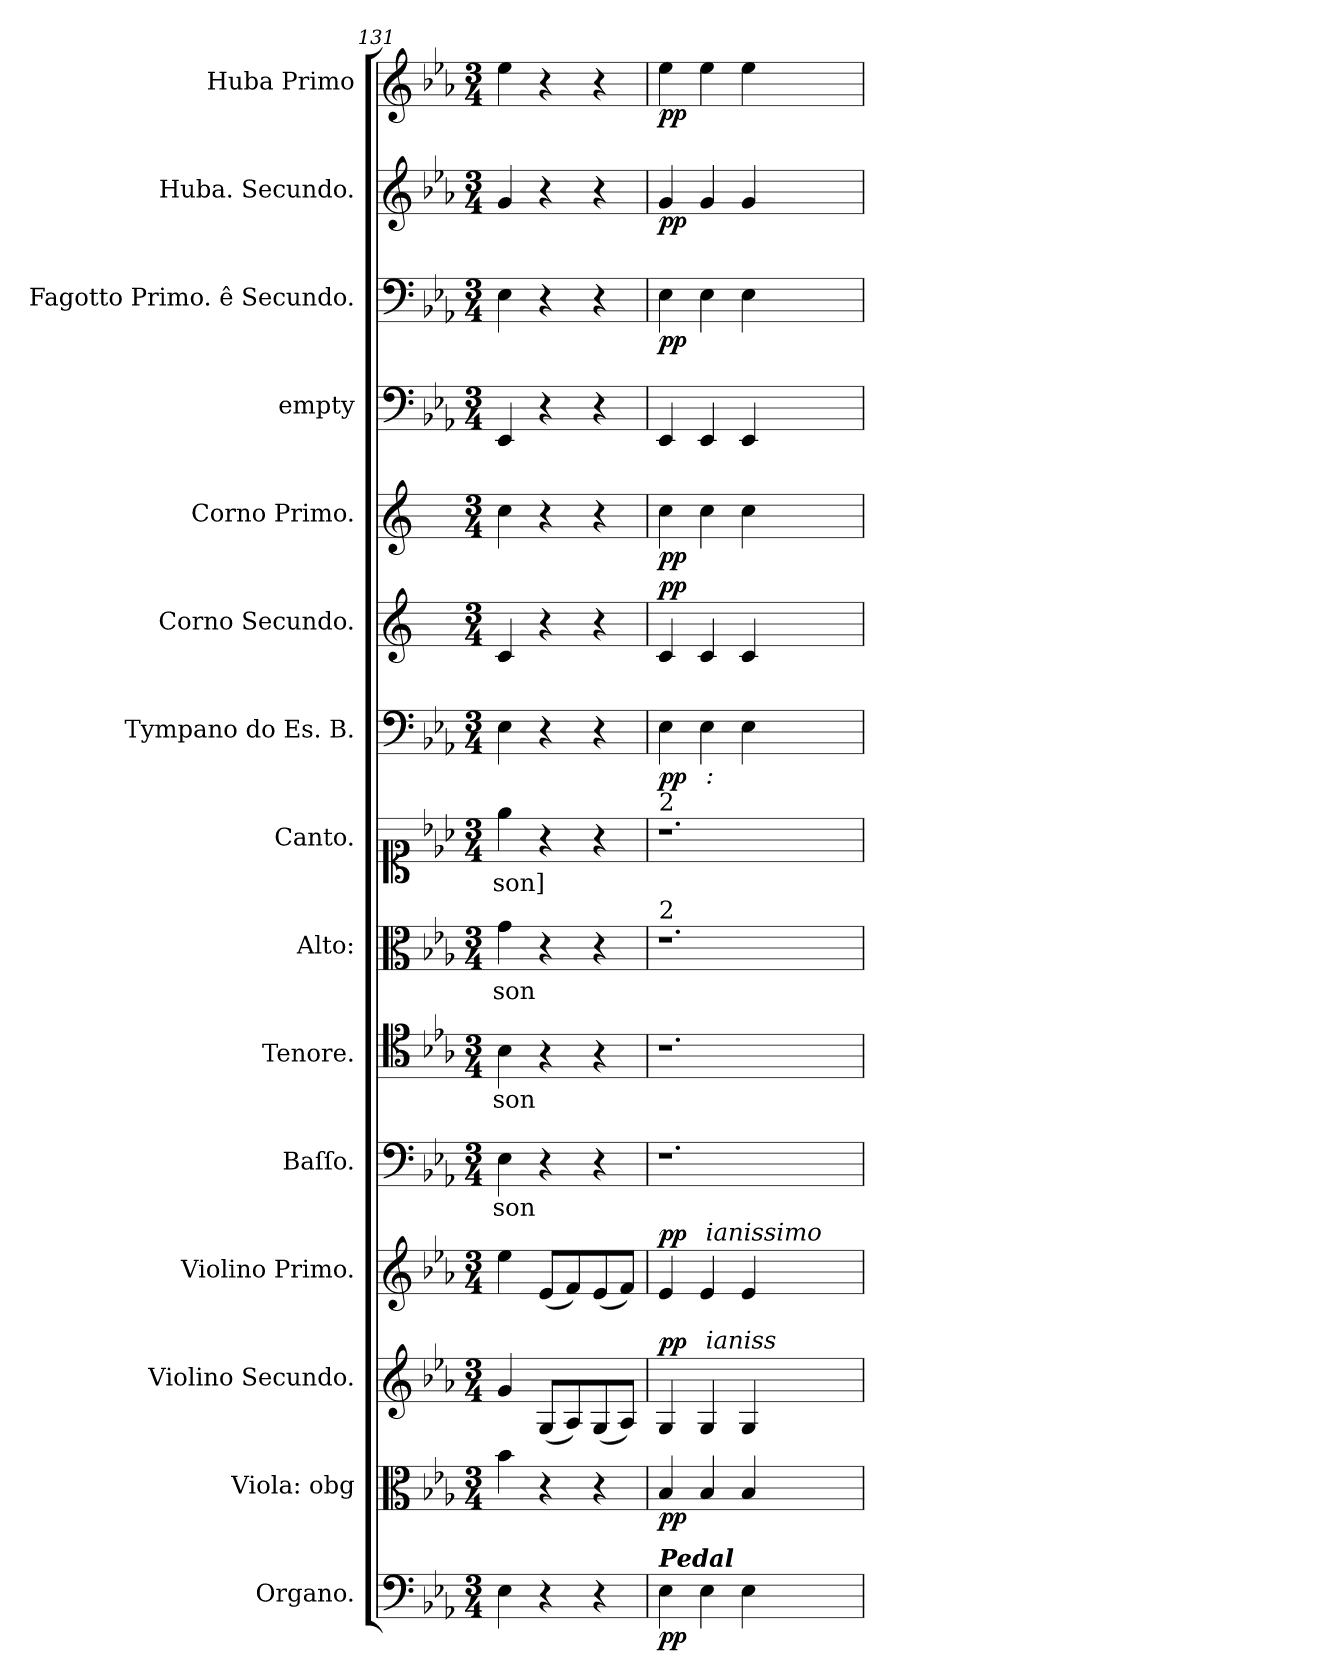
**kern	**dynam	**kern	**dynam	**kern	**dynam	**kern	**dynam	**kern	**text	**kern	**text	**kern	**text	**kern	**text	**kern	**dynam	**kern	**dynam	**kern	**dynam	**kern	**kern	**dynam	**kern	**dynam	**kern	**dynam
*part15	*part15	*part14	*part14	*part13	*part13	*part12	*part12	*part11	*part11	*part10	*part10	*part9	*part9	*part8	*part8	*part7	*part7	*part6	*part6	*part5	*part5	*part4	*part3	*part3	*part2	*part2	*part1	*part1
*staff15	*staff15	*staff14	*staff14	*staff13	*staff13	*staff12	*staff12	*staff11	*staff11	*staff10	*staff10	*staff9	*staff9	*staff8	*staff8	*staff7	*staff7	*staff6	*staff6	*staff5	*staff5	*staff4	*staff3	*staff3	*staff2	*staff2	*staff1	*staff1
*I"Organo.	*	*I"Viola: obg	*	*I"Violino Secundo.	*	*I"Violino Primo.	*	*I"Baſſo.	*	*I"Tenore.	*	*I"Alto:	*	*I"Canto.	*	*I"Tympano do Es. B.	*	*I"Corno Secundo.	*	*I"Corno Primo.	*	*I"empty	*I"Fagotto Primo. ê Secundo.	*	*I"Huba. Secundo.	*	*I"Huba Primo	*
*I'org	*	*I'vla	*	*	*	*I'vl I	*	*I'B	*	*I'T	*	*I'A	*	*I'C	*	*	*	*	*	*I'cor I	*	*	*	*	*	*	*	*
*clefF4	*	*clefC3	*	*clefG2	*	*clefG2	*	*clefF4	*	*clefC4	*	*clefC3	*	*clefC1	*	*clefF4	*	*clefG2	*	*clefG2	*	*clefF4	*clefF4	*	*clefG2	*	*clefG2	*
*	*	*	*	*	*	*	*	*	*	*	*	*	*	*	*	*	*	*ITrd5c9	*	*ITrd5c9	*	*	*	*	*	*	*	*
*k[b-e-a-]	*	*k[b-e-a-]	*	*k[b-e-a-]	*	*k[b-e-a-]	*	*k[b-e-a-]	*	*k[b-e-a-]	*	*k[b-e-a-]	*	*k[b-e-a-]	*	*k[b-e-a-]	*	*k[b-e-a-]	*	*k[b-e-a-]	*	*k[b-e-a-]	*k[b-e-a-]	*	*k[b-e-a-]	*	*k[b-e-a-]	*
*E-:	*	*E-:	*	*E-:	*	*E-:	*	*E-:	*	*E-:	*	*E-:	*	*E-:	*	*E-:	*	*E-:	*	*E-:	*	*	*	*	*E-:	*	*E-:	*
*M3/4	*	*M3/4	*	*M3/4	*	*M3/4	*	*M3/4	*	*M3/4	*	*M3/4	*	*M3/4	*	*M3/4	*	*M3/4	*	*M3/4	*	*M3/4	*M3/4	*	*M3/4	*	*M3/4	*
=131	=131	=131	=131	=131	=131	=131	=131	=131	=131	=131	=131	=131	=131	=131	=131	=131	=131	=131	=131	=131	=131	=131	=131	=131	=131	=131	=131	=131
4E-\	.	4b-\	.	4g/	.	4ee-\	.	4E-\	-son	4B-\	-son	4g\	-son	4ee-\	-son]	4E-\	.	4E-/	.	4e-\	.	4EE-/	4E-\	.	4g/	.	4ee-\	.
4r	.	4r	.	(<8G/L	.	(<8e-/L	.	4r	.	4r	.	4r	.	4r	.	4r	.	4r	.	4r	.	4r	4r	.	4r	.	4r	.
.	.	.	.	8A-/)	.	8f/)	.	.	.	.	.	.	.	.	.	.	.	.	.	.	.	.	.	.	.	.	.	.
4r	.	4r	.	(<8G/	.	(<8e-/	.	4r	.	4r	.	4r	.	4r	.	4r	.	4r	.	4r	.	4r	4r	.	4r	.	4r	.
.	.	.	.	8A-/J)	.	8f/J)	.	.	.	.	.	.	.	.	.	.	.	.	.	.	.	.	.	.	.	.	.	.
=132	=132	=132	=132	=132	=132	=132	=132	=132	=132	=132	=132	=132	=132	=132	=132	=132	=132	=132	=132	=132	=132	=132	=132	=132	=132	=132	=132	=132
!	!	!	!	!	!	!	!	!	!	!	!	!	!	!LO:TX:a:t=2	!	!	!	!	!	!	!	!	!	!	!	!	!	!
!	!	!	!	!	!	!	!	!	!	!	!	!LO:TX:a:t=2	!	!	!	!	!	!	!	!	!	!	!	!	!	!	!	!
!LO:TX:a:Bi:t=Pedal	!	!	!	!	!	!	!	!	!	!	!	!	!	!	!	!	!	!	!	!	!	!	!	!	!	!	!	!
!	!LO:DY:b	!	!LO:DY:b	!	!LO:DY:a:t=%s ianiss	!	!LO:DY:a:t=%s ianissimo	!	!	!	!	!	!	!	!	!	!LO:DY:b:t=%s &colon;	!	!LO:DY:a	!	!LO:DY:b	!	!	!LO:DY:b	!	!LO:DY:b	!	!LO:DY:b
4E-\	pp	4B-/	pp	4G/	pp	4e-/	pp	1.r	.	1.r	.	1.r	.	1.r	.	4E-\	pp	4E-/	pp	4e-\	pp	4EE-/	4E-\	pp	4g/	pp	4ee-\	pp
4E-\	.	4B-/	.	4G/	.	4e-/	.	.	.	.	.	.	.	.	.	4E-\	.	4E-/	.	4e-\	.	4EE-/	4E-\	.	4g/	.	4ee-\	.
4E-\	.	4B-/	.	4G/	.	4e-/	.	.	.	.	.	.	.	.	.	4E-\	.	4E-/	.	4e-\	.	4EE-/	4E-\	.	4g/	.	4ee-\	.
2.ryy	.	2.ryy	.	2.ryy	.	2.ryy	.	.	.	.	.	.	.	.	.	2.ryy	.	2.ryy	.	2.ryy	.	2.ryy	2.ryy	.	2.ryy	.	2.ryy	.
=	=	=	=	=	=	=	=	=	=	=	=	=	=	=	=	=	=	=	=	=	=	=	=	=	=	=	=	=
*-	*-	*-	*-	*-	*-	*-	*-	*-	*-	*-	*-	*-	*-	*-	*-	*-	*-	*-	*-	*-	*-	*-	*-	*-	*-	*-	*-	*-
